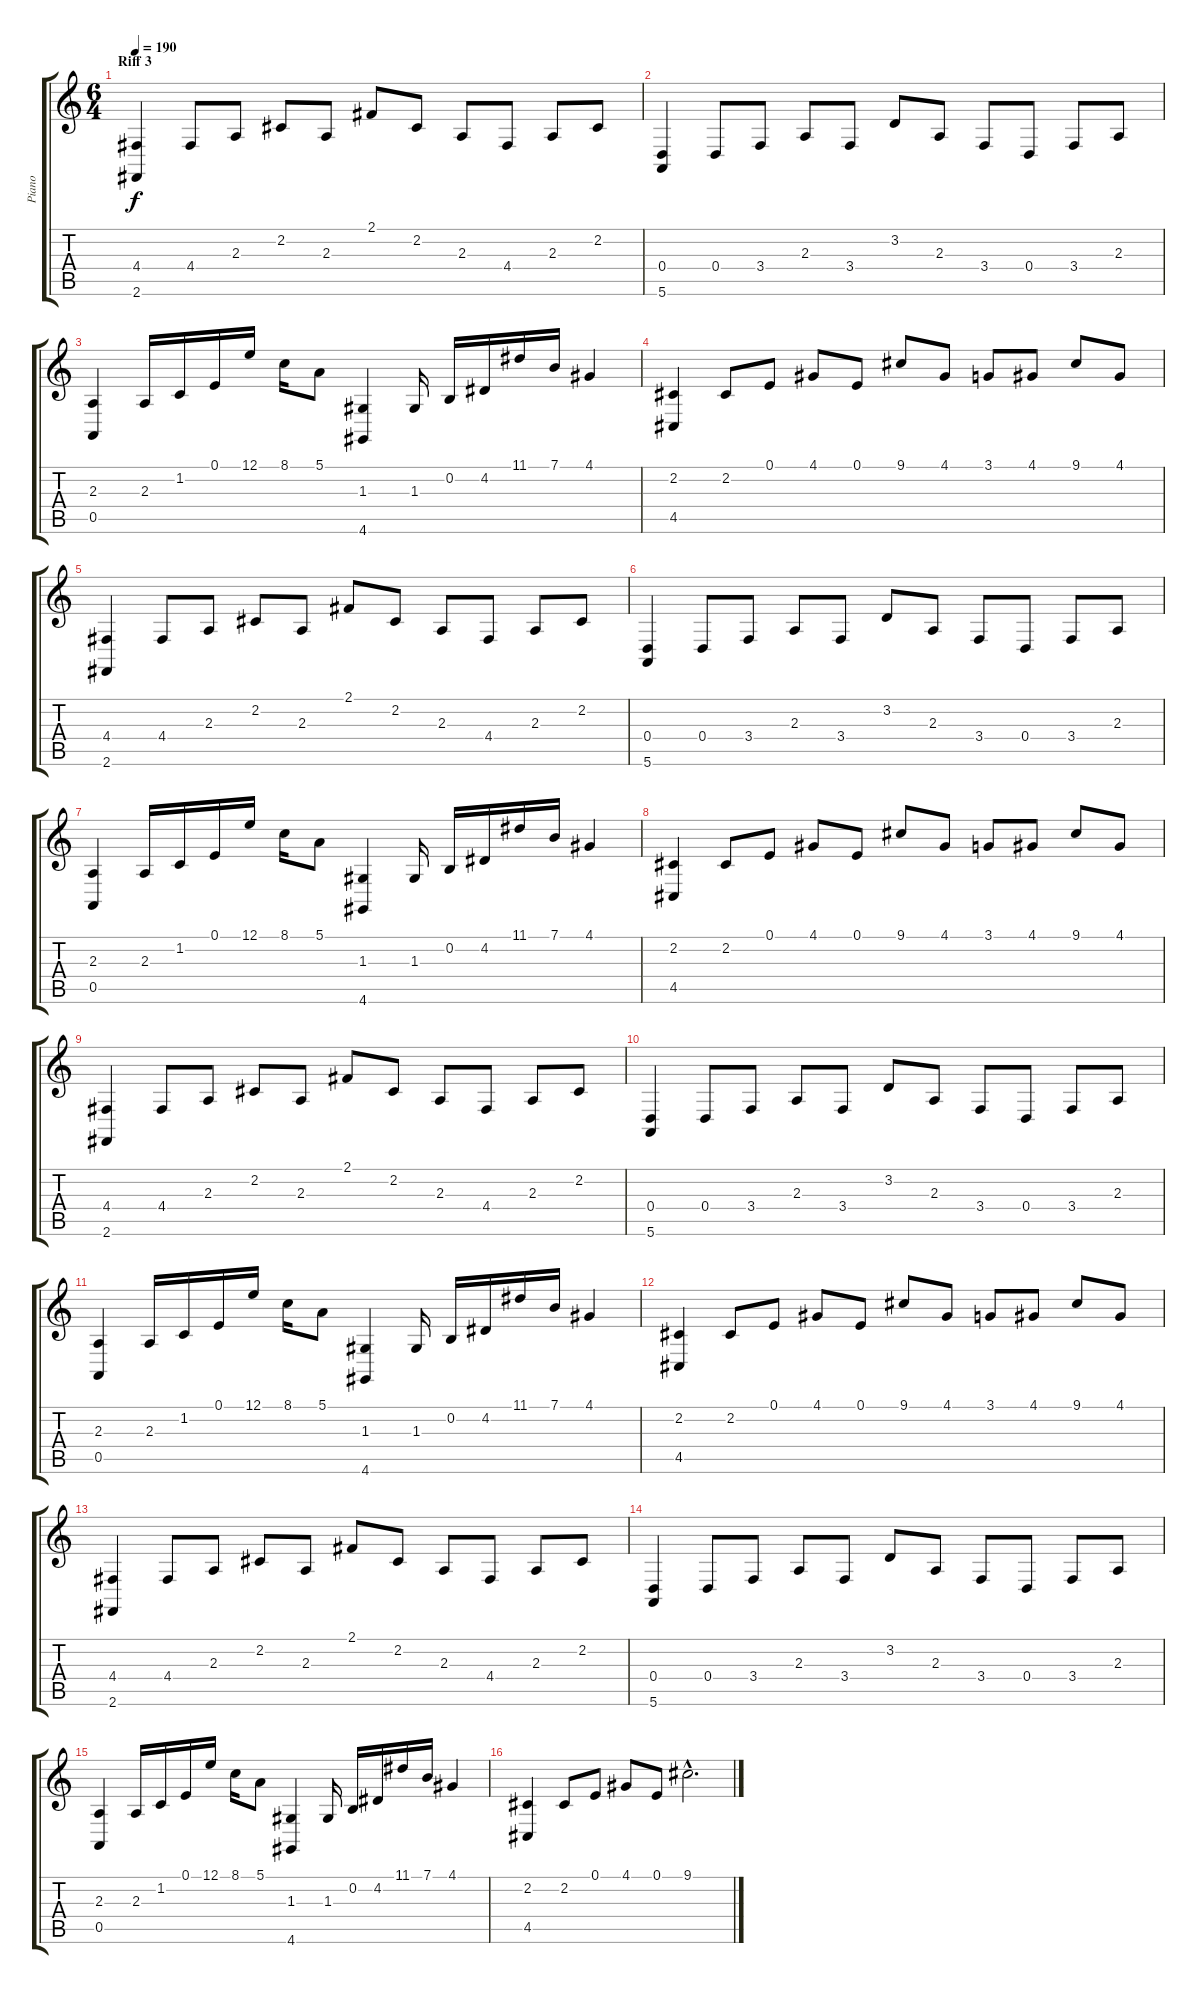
\track ("Piano" "Piano") {instrument acousticgrandpiano}
\staff {score tabs}
\tuning (E4 B3 G3 D3 A2 E2) {hide}
\ts (6 4)
\section ("" "Riff 3")
\tempo 190
\clef g2
\ks c
(4.4 2.6).4{dy f} 4.4.8 2.3.8 2.2.8 2.3.8 2.1.8 2.2.8 2.3.8 4.4.8 2.3.8 2.2.8 |
(0.4 5.6).4 0.4.8 3.4.8 2.3.8 3.4.8 3.2.8 2.3.8 3.4.8 0.4.8 3.4.8 2.3.8 |
(2.3 0.5).4 2.3.16 1.2.16 0.1.16 12.1.16 8.1.16 5.1.8 (1.3 4.6).4 1.3.16 0.2.16 4.2.16 11.1.16 7.1.16 4.1.4 |
(2.2 4.5).4 2.2.8 0.1.8 4.1.8 0.1.8 9.1.8 4.1.8 3.1.8 4.1.8 9.1.8 4.1.8 |
(4.4 2.6).4 4.4.8 2.3.8 2.2.8 2.3.8 2.1.8 2.2.8 2.3.8 4.4.8 2.3.8 2.2.8 |
(0.4 5.6).4 0.4.8 3.4.8 2.3.8 3.4.8 3.2.8 2.3.8 3.4.8 0.4.8 3.4.8 2.3.8 |
(2.3 0.5).4 2.3.16 1.2.16 0.1.16 12.1.16 8.1.16 5.1.8 (1.3 4.6).4 1.3.16 0.2.16 4.2.16 11.1.16 7.1.16 4.1.4 |
(2.2 4.5).4 2.2.8 0.1.8 4.1.8 0.1.8 9.1.8 4.1.8 3.1.8 4.1.8 9.1.8 4.1.8 |
(4.4 2.6).4 4.4.8 2.3.8 2.2.8 2.3.8 2.1.8 2.2.8 2.3.8 4.4.8 2.3.8 2.2.8 |
(0.4 5.6).4 0.4.8 3.4.8 2.3.8 3.4.8 3.2.8 2.3.8 3.4.8 0.4.8 3.4.8 2.3.8 |
(2.3 0.5).4 2.3.16 1.2.16 0.1.16 12.1.16 8.1.16 5.1.8 (1.3 4.6).4 1.3.16 0.2.16 4.2.16 11.1.16 7.1.16 4.1.4 |
(2.2 4.5).4 2.2.8 0.1.8 4.1.8 0.1.8 9.1.8 4.1.8 3.1.8 4.1.8 9.1.8 4.1.8 |
(4.4 2.6).4 4.4.8 2.3.8 2.2.8 2.3.8 2.1.8 2.2.8 2.3.8 4.4.8 2.3.8 2.2.8 |
(0.4 5.6).4 0.4.8 3.4.8 2.3.8 3.4.8 3.2.8 2.3.8 3.4.8 0.4.8 3.4.8 2.3.8 |
(2.3 0.5).4 2.3.16 1.2.16 0.1.16 12.1.16 8.1.16 5.1.8 (1.3 4.6).4 1.3.16 0.2.16 4.2.16 11.1.16 7.1.16 4.1.4 |
(2.2 4.5).4 2.2.8 0.1.8 4.1.8 0.1.8 9.1{hac}.2{d}
